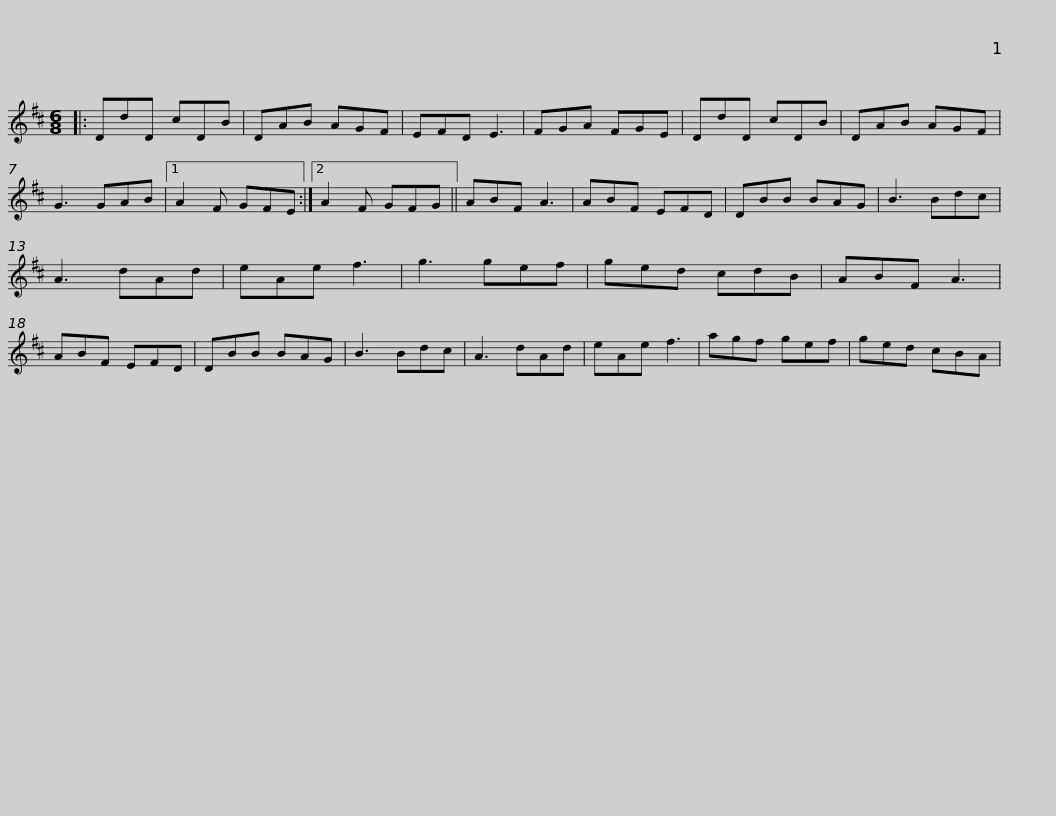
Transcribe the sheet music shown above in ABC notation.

X:1
L:1/8
M:6/8
I:linebreak $
K:D
V:1 treble
V:1
|: DdD cDB | DAB AGF | EFD E3 | FGA FGE | DdD cDB | %5
 DAB AGF | G3 GAB |1$ A2 F GFE :|2 A2 F GFG || ABF A3 | %10
 ABF EFD | DBB BAG | B3 Bdc | A3 dAd | eAe f3 |$ %15
 g3 gef | ged cdB | ABF A3 | ABF EFD | DBB BAG | %20
 B3 Bdc | A3 dAd | eAe f3 |$ agf gef | ged cBA | %25
